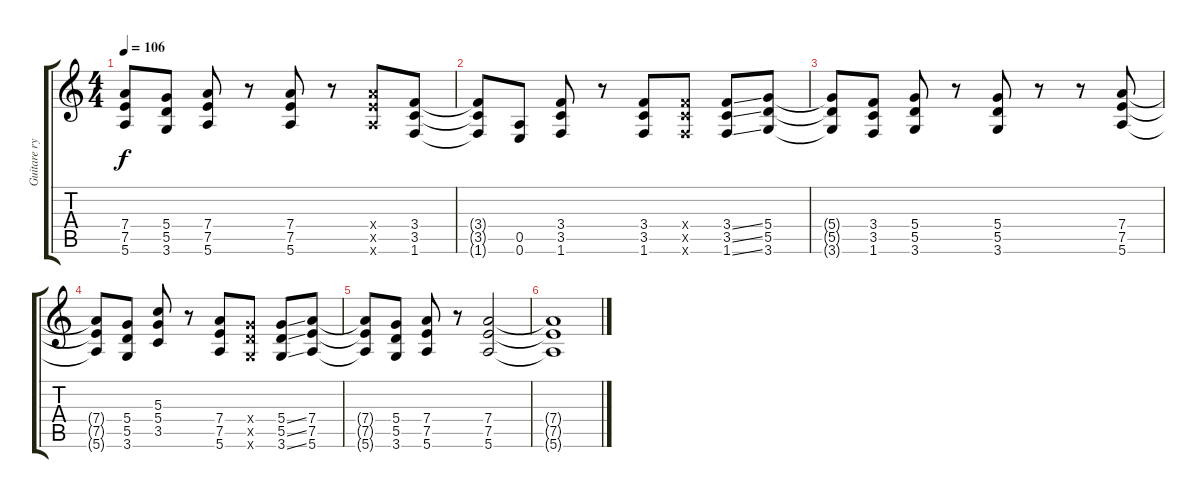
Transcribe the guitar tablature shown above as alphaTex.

\track ("Guitare rythmique" "Guitare ry") {instrument overdrivenguitar}
\staff {score tabs}
\tuning (E4 B3 G3 D3 A2 E2) {hide}
\ts (4 4)
\tempo 106
\clef g2
\ks c
(7.4{t} 7.5{t} 5.6{t}).8{dy f} (5.4 5.5 3.6).8 (7.4 7.5 5.6).8 r.8 (7.4 7.5 5.6).8 r.8 (7.4{x} 7.5{x} 5.6{x}).8 (3.4 3.5 1.6).8 |
(3.4{t} 3.5{t} 1.6{t}).8 (0.5 0.6).8 (3.4 3.5 1.6).8 r.8 (3.4 3.5 1.6).8 (3.4{x} 3.5{x} 1.6{x}).8 (3.4{ss} 3.5{ss} 1.6{ss}).8 (5.4 5.5 3.6).8 |
(5.4{t} 5.5{t} 3.6{t}).8 (3.4 3.5 1.6).8 (5.4 5.5 3.6).8 r.8 (5.4 5.5 3.6).8 r.8 r.8 (7.4 7.5 5.6).8 |
(7.4{t} 7.5{t} 5.6{t}).8 (5.4 5.5 3.6).8 (5.3 5.4 3.5).8 r.8 (7.4 7.5 5.6).8 (5.4{x} 5.5{x} 3.6{x}).8 (5.4{ss} 5.5{ss} 3.6{ss}).8 (7.4 7.5 5.6).8 |
(7.4{t} 7.5{t} 5.6{t}).8 (5.4 5.5 3.6).8 (7.4 7.5 5.6).8 r.8 (7.4 7.5 5.6).2 |
(7.4{t} 7.5{t} 5.6{t}).1
